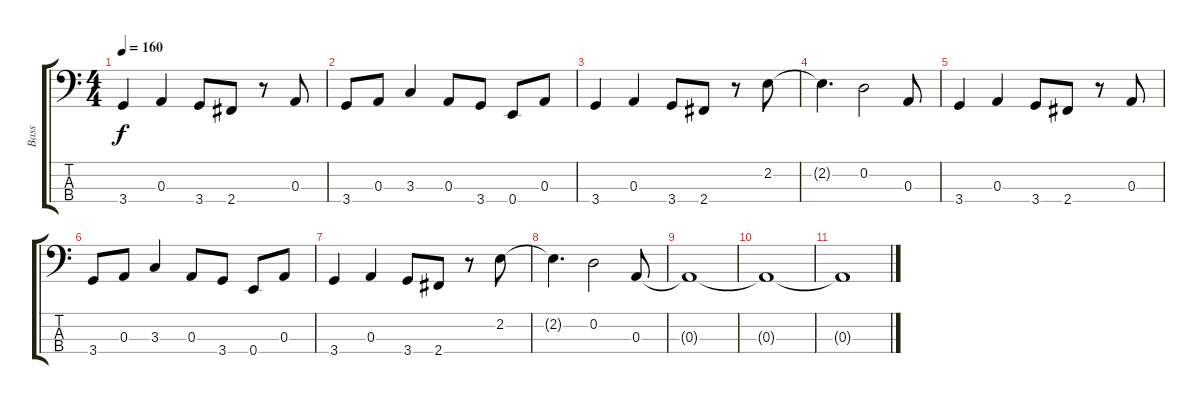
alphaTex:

\track ("Bass" "Bass") {instrument electricbassfinger}
\staff {score tabs}
\tuning (G2 D2 A1 E1) {hide}
\ts (4 4)
\tempo 160
\clef f4
\ks c
3.4.4{dy f} 0.3.4 3.4.8 2.4.8 r.8 0.3.8 |
3.4.8 0.3.8 3.3.4 0.3.8 3.4.8 0.4.8 0.3.8 |
3.4.4 0.3.4 3.4.8 2.4.8 r.8 2.2.8 |
2.2{t}.4{d} 0.2.2 0.3.8 |
3.4.4 0.3.4 3.4.8 2.4.8 r.8 0.3.8 |
3.4.8 0.3.8 3.3.4 0.3.8 3.4.8 0.4.8 0.3.8 |
3.4.4 0.3.4 3.4.8 2.4.8 r.8 2.2.8 |
2.2{t}.4{d} 0.2.2 0.3.8 |
0.3{t}.1 |
0.3{t}.1 |
0.3{t}.1
